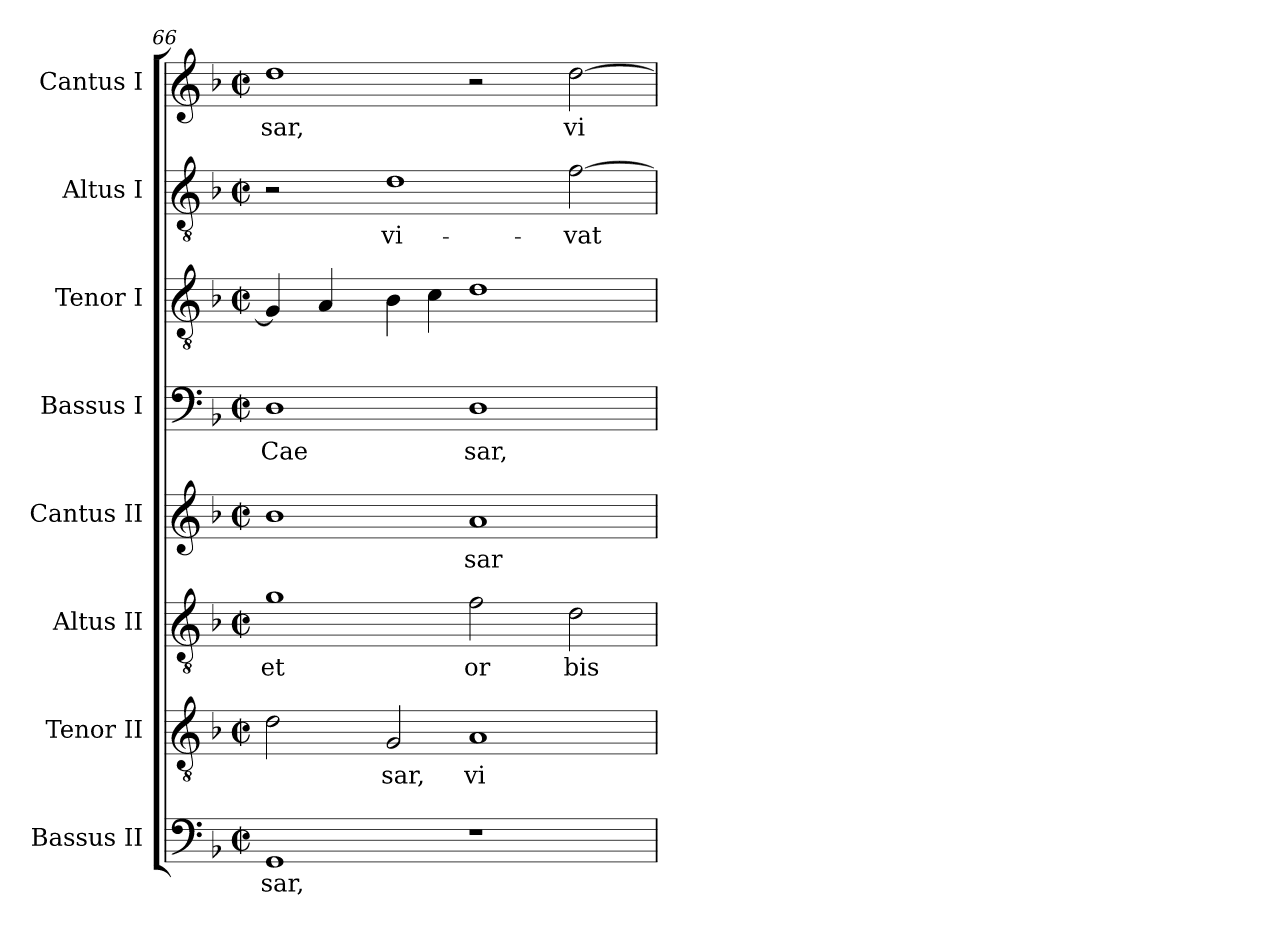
**kern	**text	**kern	**text	**kern	**text	**kern	**text	**kern	**text	**kern	**kern	**text	**kern	**text
*part8	*part8	*part7	*part7	*part6	*part6	*part5	*part5	*part4	*part4	*part3	*part2	*part2	*part1	*part1
*staff8	*staff8	*staff7	*staff7	*staff6	*staff6	*staff5	*staff5	*staff4	*staff4	*staff3	*staff2	*staff2	*staff1	*staff1
*I"Bassus II	*	*I"Tenor II	*	*I"Altus II	*	*I"Cantus II	*	*I"Bassus I	*	*I"Tenor I	*I"Altus I	*	*I"Cantus I	*
!!LO:PB:g=z
*clefF4	*	*clefGv2	*	*clefGv2	*	*clefG2	*	*clefF4	*	*clefGv2	*clefGv2	*	*clefG2	*
*k[b-]	*	*k[b-]	*	*k[b-]	*	*k[b-]	*	*k[b-]	*	*k[b-]	*k[b-]	*	*k[b-]	*
*F:	*	*F:	*	*F:	*	*F:	*	*F:	*	*F:	*F:	*	*F:	*
*M2/2	*	*M2/2	*	*M2/2	*	*M2/2	*	*M2/2	*	*M2/2	*M2/2	*	*M2/2	*
*met(c|)	*	*met(c|)	*	*met(c|)	*	*met(c|)	*	*met(c|)	*	*met(c|)	*met(c|)	*	*met(c|)	*
=66	=66	=66	=66	=66	=66	=66	=66	=66	=66	=66	=66	=66	=66	=66
!	!LO:LY:b:cj	!	!	!	!LO:LY:b:cj	!	!	!	!LO:LY:b:cj	!	!	!	!	!LO:LY:b:cj
*^	*	*	*	*	*	*^	*	*^	*	*	*	*	*	*
1GG	16ryy	-sar,	2d\	.	1g	et	1b-	4..ryy	.	1D	4ryy	Cae	4G/]	2r	.	1dd	-sar,
.	1ryy	.	.	.	.	.	.	.	.	.	.	.	.	.	.	.	.
.	.	.	.	.	.	.	.	.	.	.	8ryy	.	4A/	.	.	.	.
.	.	.	.	.	.	.	.	.	.	.	64ryy	.	.	.	.	.	.
.	.	.	.	.	.	.	.	.	.	.	1ryy	.	.	.	.	.	.
.	.	.	.	.	.	.	.	1ryy	.	.	.	.	.	.	.	.	.
!	!	!	!	!LO:LY:b:cj	!	!	!	!	!	!	!	!	!	!	!LO:LY:b:cj	!	!
.	.	.	2G/	-sar,	.	.	.	.	.	.	.	.	4B-\	1d	vi-	.	.
.	.	.	.	.	.	.	.	.	.	.	.	.	4c\	.	.	.	.
!	!	!	!	!LO:LY:b:cj	!	!LO:LY:b:cj	!	!	!LO:LY:b:cj	!	!	!LO:LY:b:cj	!	!	!	!	!
1r	.	.	1A	vi-	2f\	or	1a	.	sar	1D	.	sar,	1d	.	.	2r	.
.	2...ryy	.	.	.	.	.	.	.	.	.	.	.	.	.	.	.	.
.	.	.	.	.	.	.	.	.	.	.	2ryy	.	.	.	.	.	.
.	.	.	.	.	.	.	.	2ryy	.	.	.	.	.	.	.	.	.
!	!	!	!	!	!	!LO:LY:b:cj	!	!	!	!	!	!	!	!	!LO:LY:b	!	!LO:LY:b:cj
.	.	.	.	.	2d\	bis	.	.	.	.	.	.	.	[>2f\	-vat	[>2dd\	vi-
.	.	.	.	.	.	.	.	.	.	.	16..ryy	.	.	.	.	.	.
.	.	.	.	.	.	.	.	16ryy	.	.	.	.	.	.	.	.	.
*	*	*	*	*	*	*	*v	*v	*	*	*	*	*	*	*	*	*
*v	*v	*	*	*	*	*	*	*	*v	*v	*	*	*	*	*	*
=	=	=	=	=	=	=	=	=	=	=	=	=	=	=
*-	*-	*-	*-	*-	*-	*-	*-	*-	*-	*-	*-	*-	*-	*-
